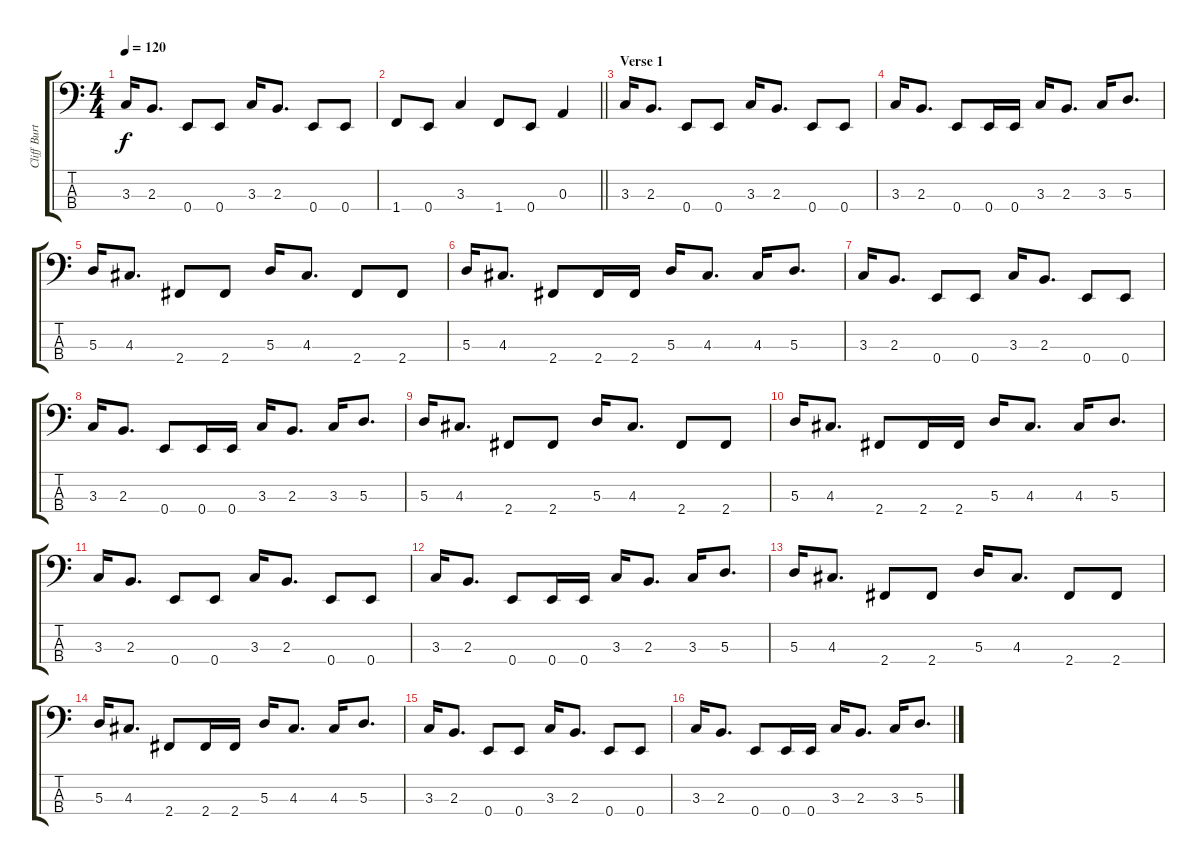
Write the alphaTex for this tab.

\track ("Cliff Burton" "Cliff Burt") {instrument electricbassfinger}
\staff {score tabs}
\tuning (G2 D2 A1 E1) {hide}
\ts (4 4)
\tempo 120
\clef f4
\ks c
3.3.16{dy f} 2.3.8{d} 0.4.8 0.4.8 3.3.16 2.3.8{d} 0.4.8 0.4.8 |
\barLineRight lightlight
1.4.8 0.4.8 3.3.4 1.4.8 0.4.8 0.3.4 |
\section ("" "Verse 1")
3.3.16 2.3.8{d} 0.4.8 0.4.8 3.3.16 2.3.8{d} 0.4.8 0.4.8 |
3.3.16 2.3.8{d} 0.4.8 0.4.16 0.4.16 3.3.16 2.3.8{d} 3.3.16 5.3.8{d} |
5.3.16 4.3.8{d} 2.4.8 2.4.8 5.3.16 4.3.8{d} 2.4.8 2.4.8 |
5.3.16 4.3.8{d} 2.4.8 2.4.16 2.4.16 5.3.16 4.3.8{d} 4.3.16 5.3.8{d} |
3.3.16 2.3.8{d} 0.4.8 0.4.8 3.3.16 2.3.8{d} 0.4.8 0.4.8 |
3.3.16 2.3.8{d} 0.4.8 0.4.16 0.4.16 3.3.16 2.3.8{d} 3.3.16 5.3.8{d} |
5.3.16 4.3.8{d} 2.4.8 2.4.8 5.3.16 4.3.8{d} 2.4.8 2.4.8 |
5.3.16 4.3.8{d} 2.4.8 2.4.16 2.4.16 5.3.16 4.3.8{d} 4.3.16 5.3.8{d} |
3.3.16 2.3.8{d} 0.4.8 0.4.8 3.3.16 2.3.8{d} 0.4.8 0.4.8 |
3.3.16 2.3.8{d} 0.4.8 0.4.16 0.4.16 3.3.16 2.3.8{d} 3.3.16 5.3.8{d} |
5.3.16 4.3.8{d} 2.4.8 2.4.8 5.3.16 4.3.8{d} 2.4.8 2.4.8 |
5.3.16 4.3.8{d} 2.4.8 2.4.16 2.4.16 5.3.16 4.3.8{d} 4.3.16 5.3.8{d} |
3.3.16 2.3.8{d} 0.4.8 0.4.8 3.3.16 2.3.8{d} 0.4.8 0.4.8 |
3.3.16 2.3.8{d} 0.4.8 0.4.16 0.4.16 3.3.16 2.3.8{d} 3.3.16 5.3.8{d}
